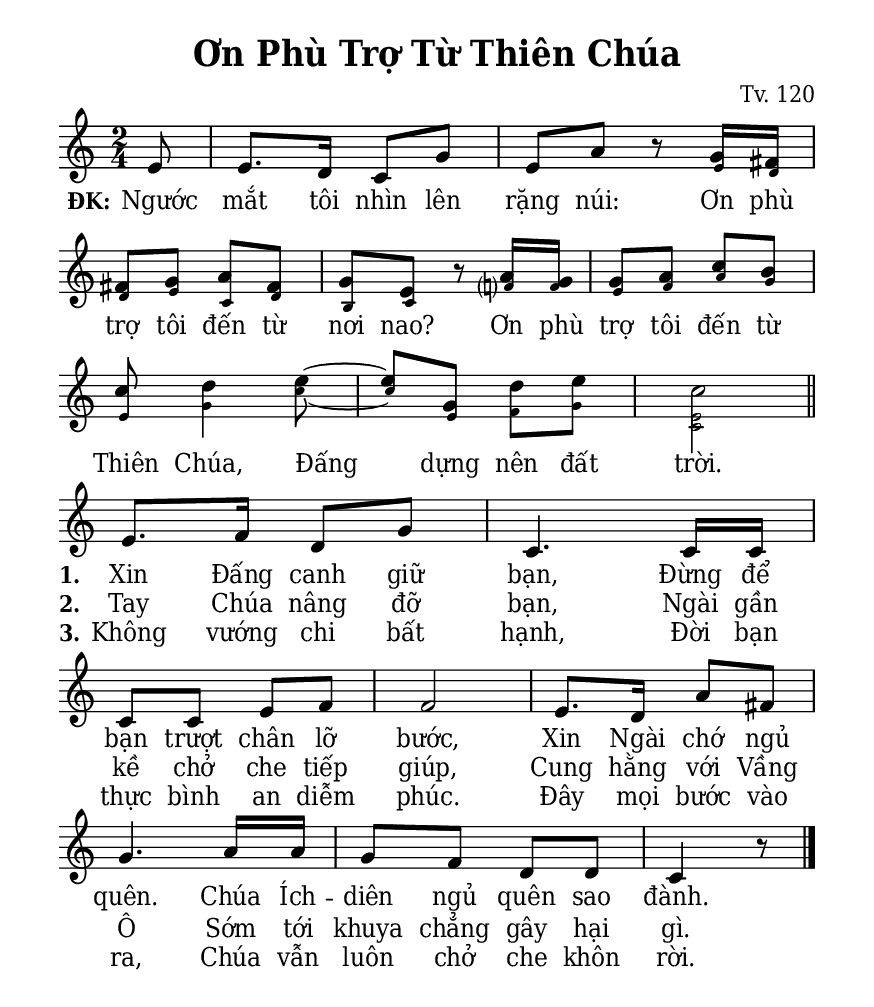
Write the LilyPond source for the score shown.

% Cài đặt chung\
\version "2.22.1"
\include "english.ly"

\header {
  title = "Ơn Phù Trợ Từ Thiên Chúa"
  composer = "Tv. 120"
  %arranger = "Lm. Kim Long"
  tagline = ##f
}

% Nhạc phiên khúc
nhacPhienKhucSop = \relative c' {
  \partial 8 e8 |
  e8. d16 c8 g' |
  e a r g16 fs |
  fs8 g a fs |
  g e r a16 g |
  g8 a c b |
  c d4 e8 ~ |
  e g, d' e |
  \once \stemDown c2 \bar "||" \break
  
  e,8. f16 d8 g |
  c,4. c16 c |
  c8 c e f |
  f2 |
  e8. d16 a'8 fs |
  g4. a16 a |
  g8 f d d |
  c4 r8 \bar "|."
}

nhacPhienKhucAlto = \relative c' {
  e8 |
  e8. d16 c8 g' |
  e a r e16 d |
  d8 e c d |
  b c r f!?16 f |
  e8 f a g |
  e g4 c8 ~ |
  c e, f g |
  <e c>2
}

% Lời phiên khúc
loiPhienKhucSop = \lyrics {
  \set stanza = "ĐK:"
  Ngước mắt tôi nhìn lên rặng núi:
  Ơn phù trợ tôi đến từ nơi nao?
  Ơn phù trợ tôi đến từ Thiên Chúa,
  Đấng dựng nên đất trời.
  <<
    {
      \set stanza = "1."
      Xin Đấng canh giữ bạn,
      Đừng để bạn trượt chân lỡ bước,
      Xin Ngài chớ ngủ quên.
      Chúa Ích -- diên ngủ quên sao đành.
    }
    \new Lyrics {
	    \set associatedVoice = "beSop"
	    \set stanza = "2."
	    Tay Chúa nâng đỡ bạn,
	    Ngài gần kề chở che tiếp giúp,
	    Cung hằng với Vầng Ô
	    Sớm tới khuya chẳng gây hại gì.
    }
    \new Lyrics {
	    \set associatedVoice = "beSop"
	    \set stanza = "3."
	    Không vướng chi bất hạnh,
	    Đời bạn thực bình an diễm phúc.
	    Đây mọi bước vào ra,
	    Chúa vẫn luôn chở che khôn rời.
    }
  >>
}

% Dàn trang
\paper {
  #(set-paper-size "a5")
  top-margin = 15\mm
  bottom-margin = 10\mm
  left-margin = 10\mm
  right-margin = 10\mm
  indent = #0
  #(define fonts
	 (make-pango-font-tree "Deja Vu Serif Condensed"
	 		       "Deja Vu Serif Condensed"
			       "Deja Vu Serif Condensed"
			       (/ 20 20)))
  print-page-number = ##f
  %page-count = #1
}

TongNhip = {
  \key c \major \time 2/4
  \set Timing.beamExceptions = #'()
  \set Timing.baseMoment = #(ly:make-moment 1/4)
}

% Đổi kích thước nốt cho bè phụ
notBePhu =
#(define-music-function (font-size music) (number? ly:music?)
   (for-some-music
     (lambda (m)
       (if (music-is-of-type? m 'rhythmic-event)
           (begin
             (set! (ly:music-property m 'tweaks)
                   (cons `(font-size . ,font-size)
                         (ly:music-property m 'tweaks)))
             #t)
           #f))
     music)
   music)

\score {
  \new ChoirStaff <<
    \new Staff \with {
        \consists "Merge_rests_engraver"
        printPartCombineTexts = ##f
      }
      <<
      \new Voice \TongNhip \partCombine 
        \nhacPhienKhucSop
        \notBePhu -3 { \nhacPhienKhucAlto }
      \new NullVoice = beSop \nhacPhienKhucSop
      \new Lyrics \lyricsto beSop \loiPhienKhucSop
      >>
  >>
  \layout {
    %\override Staff.TimeSignature.transparent = ##t
    \override Lyrics.LyricSpace.minimum-distance = #1.5
    \override Score.BarNumber.break-visibility = ##(#f #f #f)
    \override Score.SpacingSpanner.uniform-stretching = ##t
  } 
}
